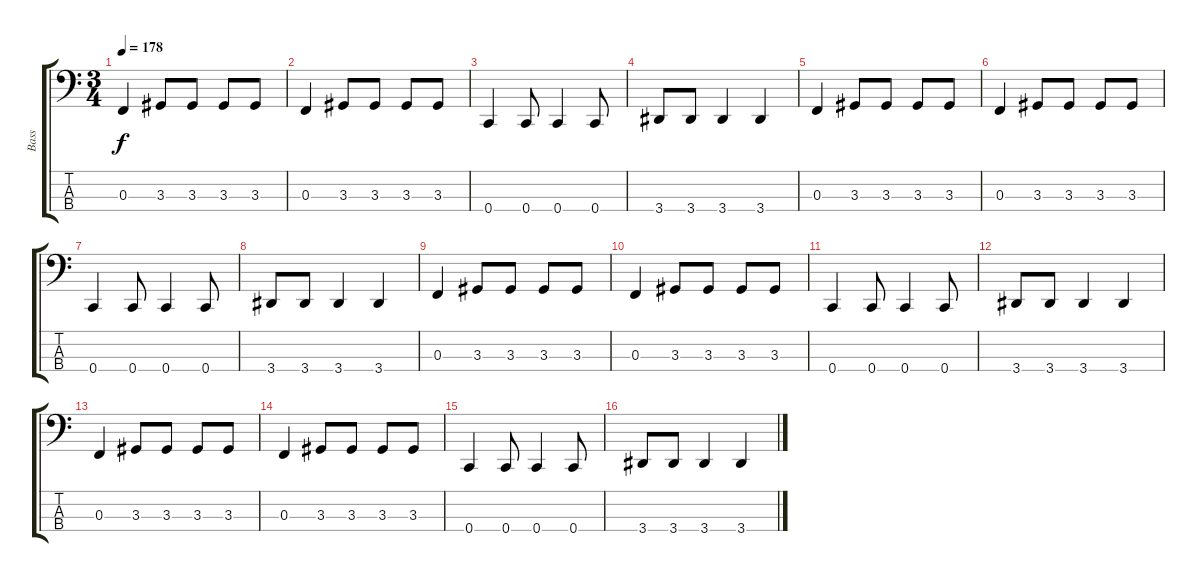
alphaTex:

\track ("Bass" "Bass") {instrument electricbassfinger}
\staff {score tabs}
\tuning (Eb2 Bb1 F1 C1) {hide}
\ts (3 4)
\tempo 178
\clef f4
\ks c
0.3.4{dy f} 3.3.8 3.3.8 3.3.8 3.3.8 |
0.3.4 3.3.8 3.3.8 3.3.8 3.3.8 |
0.4.4 0.4.8 0.4.4 0.4.8 |
3.4.8 3.4.8 3.4.4 3.4.4 |
0.3.4 3.3.8 3.3.8 3.3.8 3.3.8 |
0.3.4 3.3.8 3.3.8 3.3.8 3.3.8 |
0.4.4 0.4.8 0.4.4 0.4.8 |
3.4.8 3.4.8 3.4.4 3.4.4 |
0.3.4 3.3.8 3.3.8 3.3.8 3.3.8 |
0.3.4 3.3.8 3.3.8 3.3.8 3.3.8 |
0.4.4 0.4.8 0.4.4 0.4.8 |
3.4.8 3.4.8 3.4.4 3.4.4 |
0.3.4 3.3.8 3.3.8 3.3.8 3.3.8 |
0.3.4 3.3.8 3.3.8 3.3.8 3.3.8 |
0.4.4 0.4.8 0.4.4 0.4.8 |
3.4.8 3.4.8 3.4.4 3.4.4
